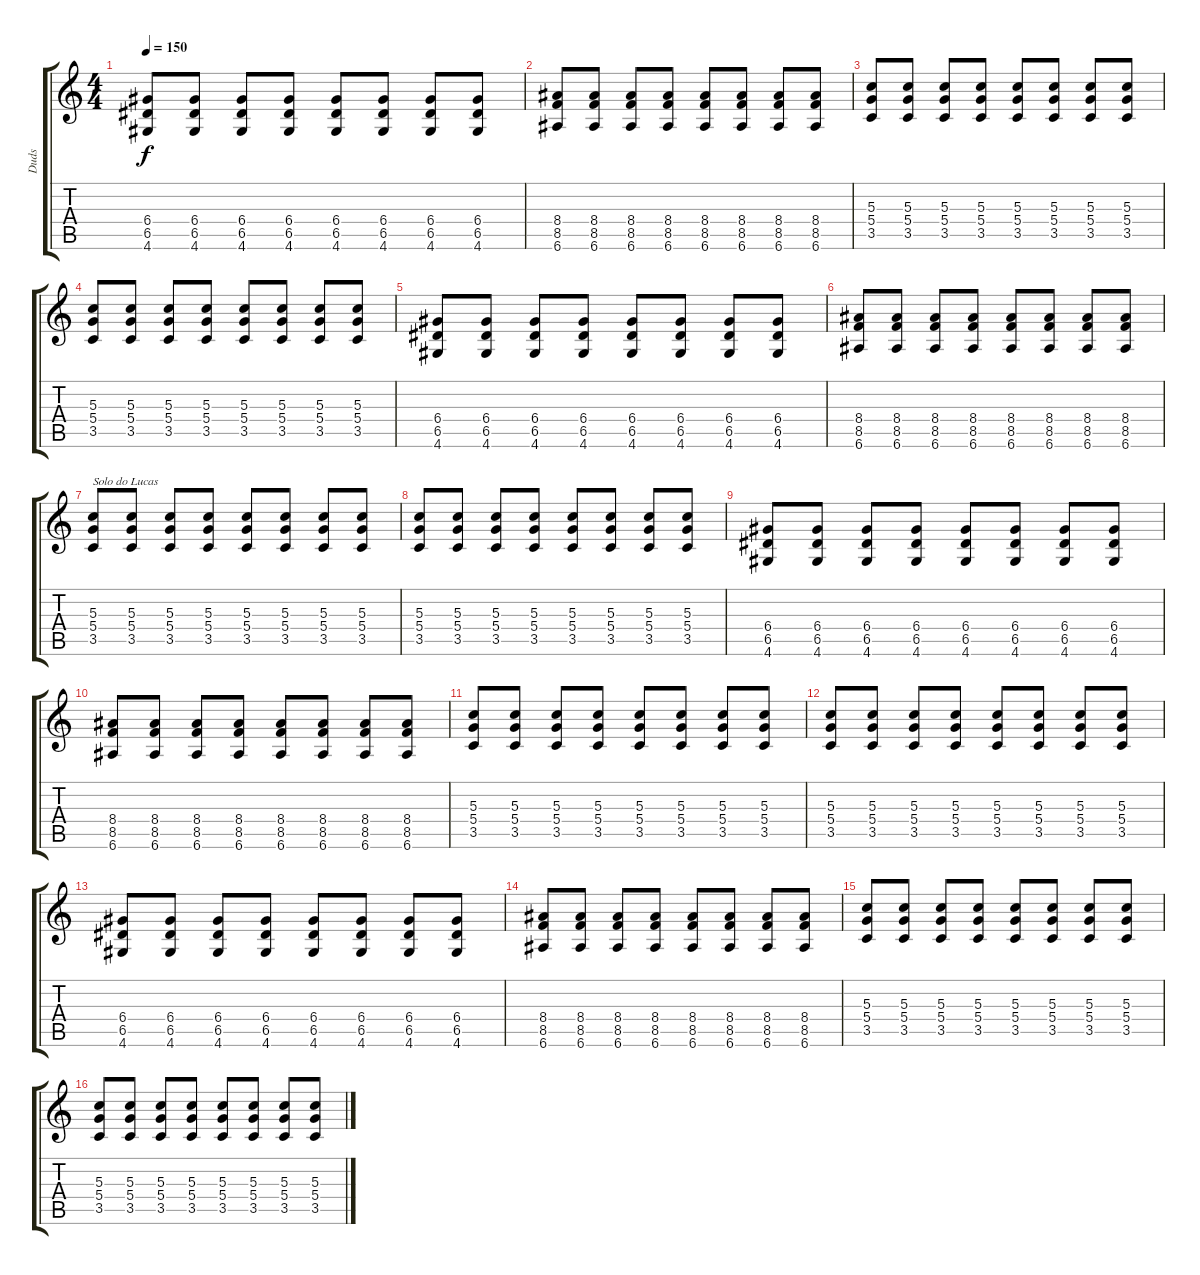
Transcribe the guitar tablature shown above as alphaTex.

\track ("Duds" "Duds") {instrument overdrivenguitar}
\staff {score tabs}
\tuning (E4 B3 G3 D3 A2 E2) {hide}
\ts (4 4)
\tempo 150
\clef g2
\ks c
(6.4 6.5 4.6).8{dy f} (6.4 6.5 4.6).8 (6.4 6.5 4.6).8 (6.4 6.5 4.6).8 (6.4 6.5 4.6).8 (6.4 6.5 4.6).8 (6.4 6.5 4.6).8 (6.4 6.5 4.6).8 |
(8.4 8.5 6.6).8 (8.4 8.5 6.6).8 (8.4 8.5 6.6).8 (8.4 8.5 6.6).8 (8.4 8.5 6.6).8 (8.4 8.5 6.6).8 (8.4 8.5 6.6).8 (8.4 8.5 6.6).8 |
(5.3 5.4 3.5).8 (5.3 5.4 3.5).8 (5.3 5.4 3.5).8 (5.3 5.4 3.5).8 (5.3 5.4 3.5).8 (5.3 5.4 3.5).8 (5.3 5.4 3.5).8 (5.3 5.4 3.5).8 |
(5.3 5.4 3.5).8 (5.3 5.4 3.5).8 (5.3 5.4 3.5).8 (5.3 5.4 3.5).8 (5.3 5.4 3.5).8 (5.3 5.4 3.5).8 (5.3 5.4 3.5).8 (5.3 5.4 3.5).8 |
(6.4 6.5 4.6).8 (6.4 6.5 4.6).8 (6.4 6.5 4.6).8 (6.4 6.5 4.6).8 (6.4 6.5 4.6).8 (6.4 6.5 4.6).8 (6.4 6.5 4.6).8 (6.4 6.5 4.6).8 |
(8.4 8.5 6.6).8 (8.4 8.5 6.6).8 (8.4 8.5 6.6).8 (8.4 8.5 6.6).8 (8.4 8.5 6.6).8 (8.4 8.5 6.6).8 (8.4 8.5 6.6).8 (8.4 8.5 6.6).8 |
(5.3 5.4 3.5).8{txt "Solo do Lucas"} (5.3 5.4 3.5).8 (5.3 5.4 3.5).8 (5.3 5.4 3.5).8 (5.3 5.4 3.5).8 (5.3 5.4 3.5).8 (5.3 5.4 3.5).8 (5.3 5.4 3.5).8 |
(5.3 5.4 3.5).8 (5.3 5.4 3.5).8 (5.3 5.4 3.5).8 (5.3 5.4 3.5).8 (5.3 5.4 3.5).8 (5.3 5.4 3.5).8 (5.3 5.4 3.5).8 (5.3 5.4 3.5).8 |
(6.4 6.5 4.6).8 (6.4 6.5 4.6).8 (6.4 6.5 4.6).8 (6.4 6.5 4.6).8 (6.4 6.5 4.6).8 (6.4 6.5 4.6).8 (6.4 6.5 4.6).8 (6.4 6.5 4.6).8 |
(8.4 8.5 6.6).8 (8.4 8.5 6.6).8 (8.4 8.5 6.6).8 (8.4 8.5 6.6).8 (8.4 8.5 6.6).8 (8.4 8.5 6.6).8 (8.4 8.5 6.6).8 (8.4 8.5 6.6).8 |
(5.3 5.4 3.5).8 (5.3 5.4 3.5).8 (5.3 5.4 3.5).8 (5.3 5.4 3.5).8 (5.3 5.4 3.5).8 (5.3 5.4 3.5).8 (5.3 5.4 3.5).8 (5.3 5.4 3.5).8 |
(5.3 5.4 3.5).8 (5.3 5.4 3.5).8 (5.3 5.4 3.5).8 (5.3 5.4 3.5).8 (5.3 5.4 3.5).8 (5.3 5.4 3.5).8 (5.3 5.4 3.5).8 (5.3 5.4 3.5).8 |
(6.4 6.5 4.6).8 (6.4 6.5 4.6).8 (6.4 6.5 4.6).8 (6.4 6.5 4.6).8 (6.4 6.5 4.6).8 (6.4 6.5 4.6).8 (6.4 6.5 4.6).8 (6.4 6.5 4.6).8 |
(8.4 8.5 6.6).8 (8.4 8.5 6.6).8 (8.4 8.5 6.6).8 (8.4 8.5 6.6).8 (8.4 8.5 6.6).8 (8.4 8.5 6.6).8 (8.4 8.5 6.6).8 (8.4 8.5 6.6).8 |
(5.3 5.4 3.5).8 (5.3 5.4 3.5).8 (5.3 5.4 3.5).8 (5.3 5.4 3.5).8 (5.3 5.4 3.5).8 (5.3 5.4 3.5).8 (5.3 5.4 3.5).8 (5.3 5.4 3.5).8 |
(5.3 5.4 3.5).8 (5.3 5.4 3.5).8 (5.3 5.4 3.5).8 (5.3 5.4 3.5).8 (5.3 5.4 3.5).8 (5.3 5.4 3.5).8 (5.3 5.4 3.5).8 (5.3 5.4 3.5).8
